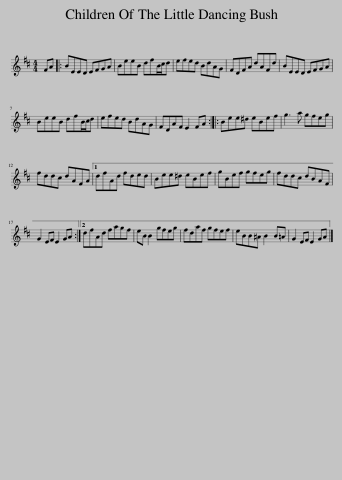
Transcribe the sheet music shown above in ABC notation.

X:1
L:1/8
M:4/4
I:linebreak $
K:D
V:1 treble
V:1
 FA |: BEED EFGA | BeeB dfB/c/d | efed BdAG | FDFA dAFd | %5
 BEED EFGA |$ BeeB dfB/c/d | efed BdAG | FDAF E2 FA :: Bee^d eBef | %10
 g3 a gfeg |$ fddc dAFA |1 dfAd fded | Bee^d eBef | gBef gfeg | %15
 fddc dBAF |$ G2 EF E2 GA :|2 dfAd fagf | eB B2 gfeg | fdaf gfef | %20
 eBB^A B2 B=A | G2 EF E2 GA |] %22
